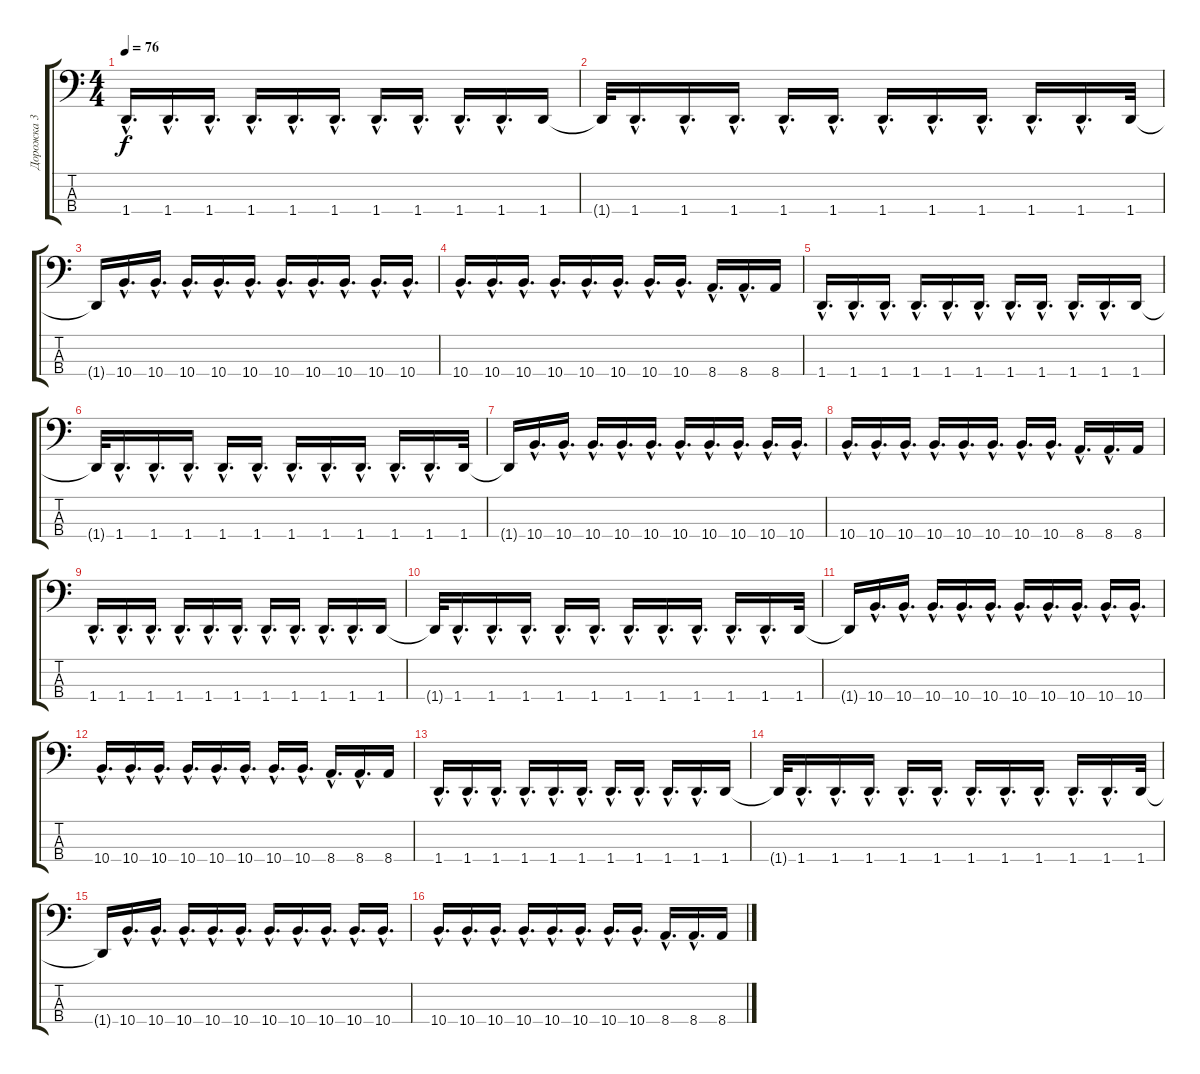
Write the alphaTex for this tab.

\track ("Дорожка 3" "Дорожка 3") {instrument electricbassfinger}
\staff {score tabs}
\tuning (Gb2 Db2 Ab1 Db1) {hide}
\ts (4 4)
\tempo 76
\clef f4
\ks c
1.4{hac}.16{d dy f} 1.4{hac}.16{d} 1.4{hac}.16{d} 1.4{hac}.16{d} 1.4{hac}.16{d} 1.4{hac}.16{d} 1.4{hac}.16{d} 1.4{hac}.16{d} 1.4{hac}.16{d} 1.4{hac}.16{d} 1.4.16 |
1.4{t}.32 1.4{hac}.16{d} 1.4{hac}.16{d} 1.4{hac}.16{d} 1.4{hac}.16{d} 1.4{hac}.16{d} 1.4{hac}.16{d} 1.4{hac}.16{d} 1.4{hac}.16{d} 1.4{hac}.16{d} 1.4{hac}.16{d} 1.4.32 |
1.4{t}.16 10.4{hac}.16{d} 10.4{hac}.16{d} 10.4{hac}.16{d} 10.4{hac}.16{d} 10.4{hac}.16{d} 10.4{hac}.16{d} 10.4{hac}.16{d} 10.4{hac}.16{d} 10.4{hac}.16{d} 10.4{hac}.16{d} |
10.4{hac}.16{d} 10.4{hac}.16{d} 10.4{hac}.16{d} 10.4{hac}.16{d} 10.4{hac}.16{d} 10.4{hac}.16{d} 10.4{hac}.16{d} 10.4{hac}.16{d} 8.4{hac}.16{d} 8.4{hac}.16{d} 8.4.16 |
1.4{hac}.16{d} 1.4{hac}.16{d} 1.4{hac}.16{d} 1.4{hac}.16{d} 1.4{hac}.16{d} 1.4{hac}.16{d} 1.4{hac}.16{d} 1.4{hac}.16{d} 1.4{hac}.16{d} 1.4{hac}.16{d} 1.4.16 |
1.4{t}.32 1.4{hac}.16{d} 1.4{hac}.16{d} 1.4{hac}.16{d} 1.4{hac}.16{d} 1.4{hac}.16{d} 1.4{hac}.16{d} 1.4{hac}.16{d} 1.4{hac}.16{d} 1.4{hac}.16{d} 1.4{hac}.16{d} 1.4.32 |
1.4{t}.16 10.4{hac}.16{d} 10.4{hac}.16{d} 10.4{hac}.16{d} 10.4{hac}.16{d} 10.4{hac}.16{d} 10.4{hac}.16{d} 10.4{hac}.16{d} 10.4{hac}.16{d} 10.4{hac}.16{d} 10.4{hac}.16{d} |
10.4{hac}.16{d} 10.4{hac}.16{d} 10.4{hac}.16{d} 10.4{hac}.16{d} 10.4{hac}.16{d} 10.4{hac}.16{d} 10.4{hac}.16{d} 10.4{hac}.16{d} 8.4{hac}.16{d} 8.4{hac}.16{d} 8.4.16 |
1.4{hac}.16{d} 1.4{hac}.16{d} 1.4{hac}.16{d} 1.4{hac}.16{d} 1.4{hac}.16{d} 1.4{hac}.16{d} 1.4{hac}.16{d} 1.4{hac}.16{d} 1.4{hac}.16{d} 1.4{hac}.16{d} 1.4.16 |
1.4{t}.32 1.4{hac}.16{d} 1.4{hac}.16{d} 1.4{hac}.16{d} 1.4{hac}.16{d} 1.4{hac}.16{d} 1.4{hac}.16{d} 1.4{hac}.16{d} 1.4{hac}.16{d} 1.4{hac}.16{d} 1.4{hac}.16{d} 1.4.32 |
1.4{t}.16 10.4{hac}.16{d} 10.4{hac}.16{d} 10.4{hac}.16{d} 10.4{hac}.16{d} 10.4{hac}.16{d} 10.4{hac}.16{d} 10.4{hac}.16{d} 10.4{hac}.16{d} 10.4{hac}.16{d} 10.4{hac}.16{d} |
10.4{hac}.16{d} 10.4{hac}.16{d} 10.4{hac}.16{d} 10.4{hac}.16{d} 10.4{hac}.16{d} 10.4{hac}.16{d} 10.4{hac}.16{d} 10.4{hac}.16{d} 8.4{hac}.16{d} 8.4{hac}.16{d} 8.4.16 |
1.4{hac}.16{d} 1.4{hac}.16{d} 1.4{hac}.16{d} 1.4{hac}.16{d} 1.4{hac}.16{d} 1.4{hac}.16{d} 1.4{hac}.16{d} 1.4{hac}.16{d} 1.4{hac}.16{d} 1.4{hac}.16{d} 1.4.16 |
1.4{t}.32 1.4{hac}.16{d} 1.4{hac}.16{d} 1.4{hac}.16{d} 1.4{hac}.16{d} 1.4{hac}.16{d} 1.4{hac}.16{d} 1.4{hac}.16{d} 1.4{hac}.16{d} 1.4{hac}.16{d} 1.4{hac}.16{d} 1.4.32 |
1.4{t}.16 10.4{hac}.16{d} 10.4{hac}.16{d} 10.4{hac}.16{d} 10.4{hac}.16{d} 10.4{hac}.16{d} 10.4{hac}.16{d} 10.4{hac}.16{d} 10.4{hac}.16{d} 10.4{hac}.16{d} 10.4{hac}.16{d} |
10.4{hac}.16{d} 10.4{hac}.16{d} 10.4{hac}.16{d} 10.4{hac}.16{d} 10.4{hac}.16{d} 10.4{hac}.16{d} 10.4{hac}.16{d} 10.4{hac}.16{d} 8.4{hac}.16{d} 8.4{hac}.16{d} 8.4.16
